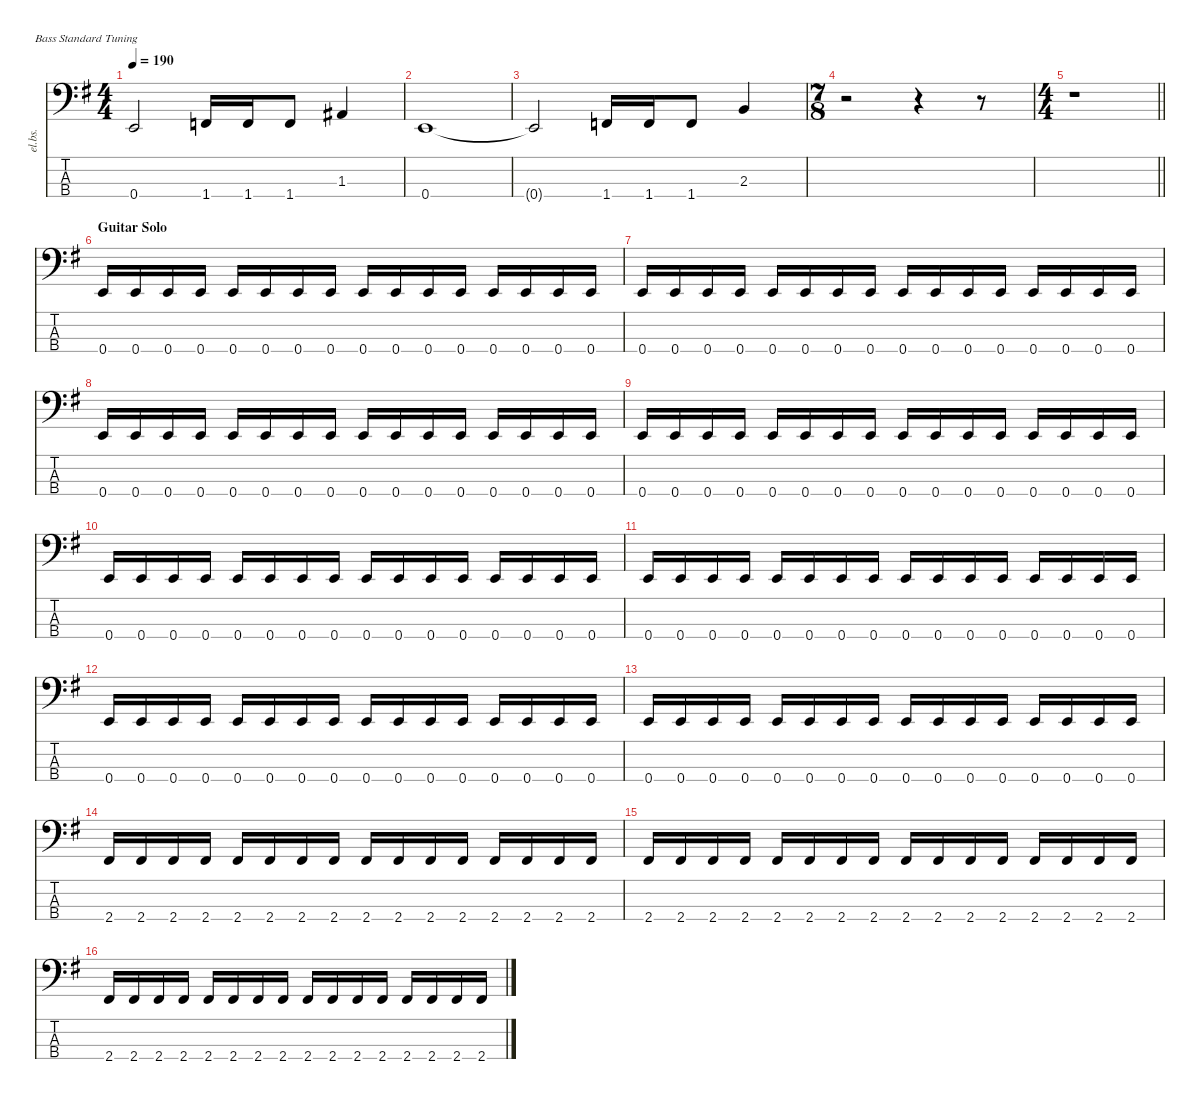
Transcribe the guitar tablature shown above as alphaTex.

\defaultSystemsLayout 4
\hideDynamics
\bracketExtendMode nobrackets
\otherSystemsTrackNameOrientation horizontal
\track ("Bass" "el.bs.") {instrument electricbassfinger}
\staff {score tabs}
\tuning (G2 D2 A1 E1)
\ts (4 4)
\tempo 190
\clef f4
\ks eminor
0.4{t acc forcenatural}.2{dy f} 1.4{acc forcenatural}.16 1.4{acc forcenatural}.16 1.4{acc forcenatural}.8 1.3{acc #}.4 |
0.4{acc forcenatural}.1 |
0.4{t acc forcenatural}.2 1.4{acc forcenatural}.16 1.4{acc forcenatural}.16 1.4{acc forcenatural}.8 2.3{acc forcenatural}.4 |
\ts (7 8)
\beaming (8 3 2 2)
r.2 r.4 r.8 |
\ts (4 4)
\beaming (8 2 2 2 2)
\barLineRight lightlight
r.1 |
\section ("" "Guitar Solo")
0.4{acc forcenatural}.16 0.4{acc forcenatural}.16 0.4{acc forcenatural}.16 0.4{acc forcenatural}.16 0.4{acc forcenatural}.16 0.4{acc forcenatural}.16 0.4{acc forcenatural}.16 0.4{acc forcenatural}.16 0.4{acc forcenatural}.16 0.4{acc forcenatural}.16 0.4{acc forcenatural}.16 0.4{acc forcenatural}.16 0.4{acc forcenatural}.16 0.4{acc forcenatural}.16 0.4{acc forcenatural}.16 0.4{acc forcenatural}.16 |
0.4{acc forcenatural}.16 0.4{acc forcenatural}.16 0.4{acc forcenatural}.16 0.4{acc forcenatural}.16 0.4{acc forcenatural}.16 0.4{acc forcenatural}.16 0.4{acc forcenatural}.16 0.4{acc forcenatural}.16 0.4{acc forcenatural}.16 0.4{acc forcenatural}.16 0.4{acc forcenatural}.16 0.4{acc forcenatural}.16 0.4{acc forcenatural}.16 0.4{acc forcenatural}.16 0.4{acc forcenatural}.16 0.4{acc forcenatural}.16 |
0.4{acc forcenatural}.16 0.4{acc forcenatural}.16 0.4{acc forcenatural}.16 0.4{acc forcenatural}.16 0.4{acc forcenatural}.16 0.4{acc forcenatural}.16 0.4{acc forcenatural}.16 0.4{acc forcenatural}.16 0.4{acc forcenatural}.16 0.4{acc forcenatural}.16 0.4{acc forcenatural}.16 0.4{acc forcenatural}.16 0.4{acc forcenatural}.16 0.4{acc forcenatural}.16 0.4{acc forcenatural}.16 0.4{acc forcenatural}.16 |
0.4{acc forcenatural}.16 0.4{acc forcenatural}.16 0.4{acc forcenatural}.16 0.4{acc forcenatural}.16 0.4{acc forcenatural}.16 0.4{acc forcenatural}.16 0.4{acc forcenatural}.16 0.4{acc forcenatural}.16 0.4{acc forcenatural}.16 0.4{acc forcenatural}.16 0.4{acc forcenatural}.16 0.4{acc forcenatural}.16 0.4{acc forcenatural}.16 0.4{acc forcenatural}.16 0.4{acc forcenatural}.16 0.4{acc forcenatural}.16 |
0.4{acc forcenatural}.16 0.4{acc forcenatural}.16 0.4{acc forcenatural}.16 0.4{acc forcenatural}.16 0.4{acc forcenatural}.16 0.4{acc forcenatural}.16 0.4{acc forcenatural}.16 0.4{acc forcenatural}.16 0.4{acc forcenatural}.16 0.4{acc forcenatural}.16 0.4{acc forcenatural}.16 0.4{acc forcenatural}.16 0.4{acc forcenatural}.16 0.4{acc forcenatural}.16 0.4{acc forcenatural}.16 0.4{acc forcenatural}.16 |
0.4{acc forcenatural}.16 0.4{acc forcenatural}.16 0.4{acc forcenatural}.16 0.4{acc forcenatural}.16 0.4{acc forcenatural}.16 0.4{acc forcenatural}.16 0.4{acc forcenatural}.16 0.4{acc forcenatural}.16 0.4{acc forcenatural}.16 0.4{acc forcenatural}.16 0.4{acc forcenatural}.16 0.4{acc forcenatural}.16 0.4{acc forcenatural}.16 0.4{acc forcenatural}.16 0.4{acc forcenatural}.16 0.4{acc forcenatural}.16 |
0.4{acc forcenatural}.16 0.4{acc forcenatural}.16 0.4{acc forcenatural}.16 0.4{acc forcenatural}.16 0.4{acc forcenatural}.16 0.4{acc forcenatural}.16 0.4{acc forcenatural}.16 0.4{acc forcenatural}.16 0.4{acc forcenatural}.16 0.4{acc forcenatural}.16 0.4{acc forcenatural}.16 0.4{acc forcenatural}.16 0.4{acc forcenatural}.16 0.4{acc forcenatural}.16 0.4{acc forcenatural}.16 0.4{acc forcenatural}.16 |
0.4{acc forcenatural}.16 0.4{acc forcenatural}.16 0.4{acc forcenatural}.16 0.4{acc forcenatural}.16 0.4{acc forcenatural}.16 0.4{acc forcenatural}.16 0.4{acc forcenatural}.16 0.4{acc forcenatural}.16 0.4{acc forcenatural}.16 0.4{acc forcenatural}.16 0.4{acc forcenatural}.16 0.4{acc forcenatural}.16 0.4{acc forcenatural}.16 0.4{acc forcenatural}.16 0.4{acc forcenatural}.16 0.4{acc forcenatural}.16 |
2.4{acc #}.16 2.4{acc #}.16 2.4{acc #}.16 2.4{acc #}.16 2.4{acc #}.16 2.4{acc #}.16 2.4{acc #}.16 2.4{acc #}.16 2.4{acc #}.16 2.4{acc #}.16 2.4{acc #}.16 2.4{acc #}.16 2.4{acc #}.16 2.4{acc #}.16 2.4{acc #}.16 2.4{acc #}.16 |
2.4{acc #}.16 2.4{acc #}.16 2.4{acc #}.16 2.4{acc #}.16 2.4{acc #}.16 2.4{acc #}.16 2.4{acc #}.16 2.4{acc #}.16 2.4{acc #}.16 2.4{acc #}.16 2.4{acc #}.16 2.4{acc #}.16 2.4{acc #}.16 2.4{acc #}.16 2.4{acc #}.16 2.4{acc #}.16 |
2.4{acc #}.16 2.4{acc #}.16 2.4{acc #}.16 2.4{acc #}.16 2.4{acc #}.16 2.4{acc #}.16 2.4{acc #}.16 2.4{acc #}.16 2.4{acc #}.16 2.4{acc #}.16 2.4{acc #}.16 2.4{acc #}.16 2.4{acc #}.16 2.4{acc #}.16 2.4{acc #}.16 2.4{acc #}.16
